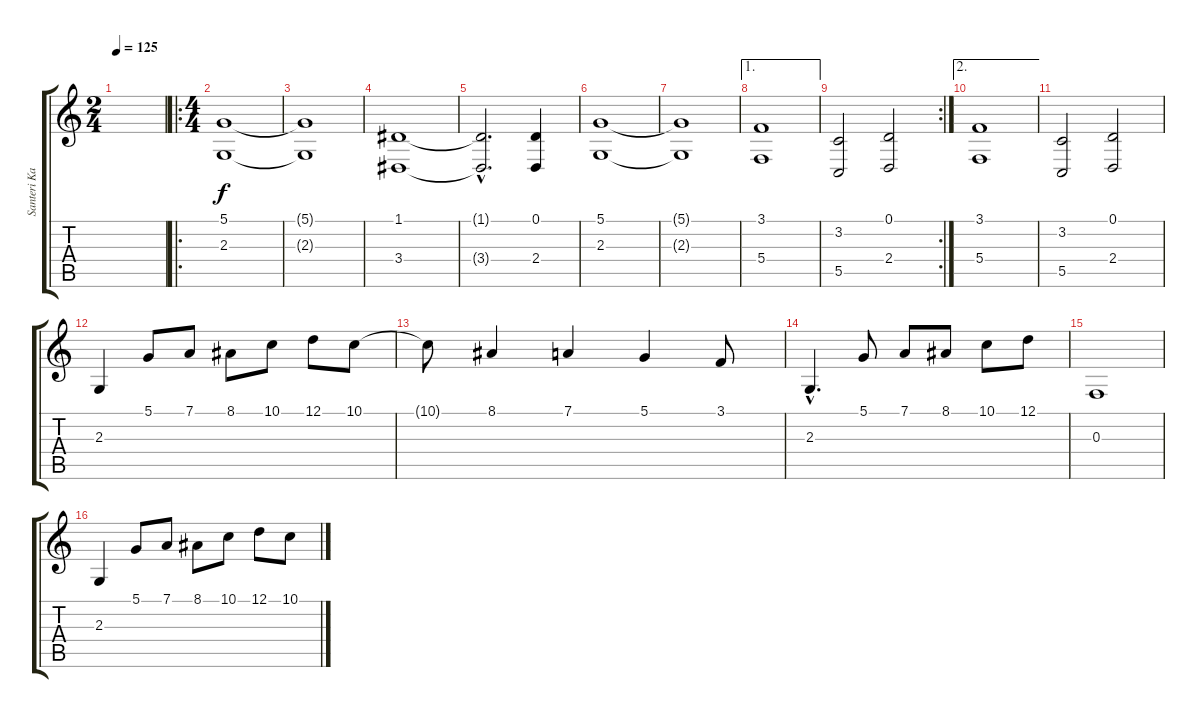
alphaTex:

\track ("Santeri Kallio" "Santeri Ka") {instrument acousticgrandpiano}
\staff {score tabs}
\tuning (D4 A3 F3 C3 G2 D2) {hide}
\ts (2 4)
\section ("" "")
\tempo 125
\clef g2
\ks c
|
\ro
\ts (4 4)
(5.1 2.3).1{volume 9 instrument choiraahs} |
(5.1{t} 2.3{t}).1 |
(1.1 3.4).1 |
(1.1{hac t} 3.4{hac t}).2{d} (0.1 2.4).4 |
(5.1 2.3).1{volume 9 instrument choiraahs} |
(5.1{t} 2.3{t}).1 |
\ae 1
(3.1 5.4).1 |
\rc 2
(3.2 5.5).2 (0.1 2.4).2 |
\ae 2
(3.1 5.4).1{instrument choiraahs} |
(3.2 5.5).2 (0.1 2.4).2 |
2.3.4{volume 16 instrument acousticgrandpiano} 5.1.8 7.1.8 8.1.8 10.1.8 12.1.8 10.1.8 |
10.1{t}.8 8.1.4 7.1.4 5.1.4 3.1.8 |
2.3{hac}.4{d} 5.1.8 7.1.8 8.1.8 10.1.8 12.1.8 |
0.3.1 |
2.3.4{volume 16 instrument acousticgrandpiano} 5.1.8 7.1.8 8.1.8 10.1.8 12.1.8 10.1.8
